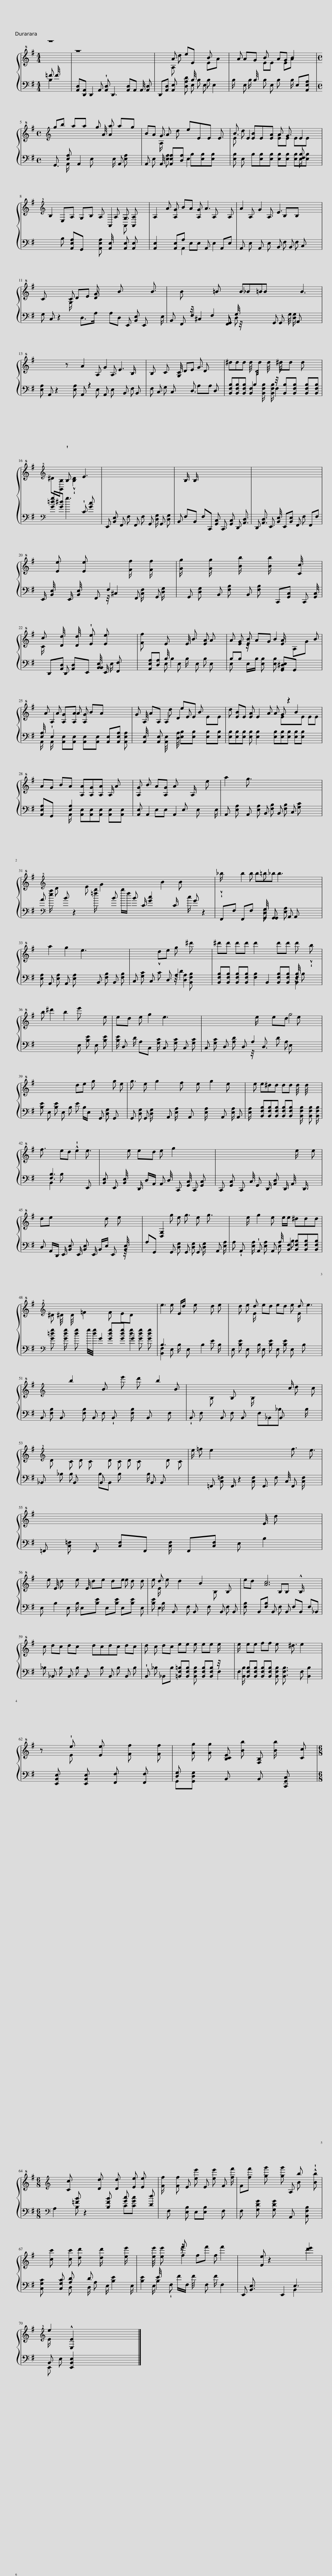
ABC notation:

X:1
%%score { ( 1 6 ) | ( 2 3 4 5 ) }
L:1/8
M:4/4
I:linebreak $
K:G
V:1 treble+8
V:6 treble+8
V:2 bass
V:3 bass
V:4 bass
V:5 bass
V:1
 x8 | x49/4 | x4[I:staff +1] [D,,A,D] B,/4 B, B,[I:staff -1] x7/4 | x3 B x2 EA x3/2 |$[M:4/4][K:treble] x6 ag | %5
 x9/4 A x11/2 | x15/2[I:staff +1] [E,F,B,][I:staff -1] x |$[K:treble+8] x33/4[I:staff +1] [A,,,E,][I:staff -1] x3/4 | x8 A, x2 | x9/2[I:staff +1] F,, F,[I:staff -1] x3/2 |$ %10
 x4 G,/ x21/2 | x6[I:staff +1] D,,[I:staff -1] x6 |$ x10 A,3/2 x B,/ x | x25/4[I:staff +1] A,,A,[I:staff -1] x/ | x21/4 ^dd d x5/4 |$ %15
[K:treble+8] x8 | x19/2 | x11 | x41/4 |$ x35/4 | %20
 x23/2 |$ x8 | x5 E/4 x5/4 [EA] x/ | x2 E2 x/ A x3 |$ x/[I:staff +1] A,,,/[I:staff -1] a x25/4 | %25
 x19/4[I:staff +1] [E,,B,][E,B,] [E,B,][E,B,] |[I:staff -1] x14 |$ x9 | x9 | x8 |$ %30
[K:treble+8] x43/2 | x13/4 b_b[I:staff +1] A,,,[I:staff -1] x7/4 |$ x12 | x5 z/4[I:staff +1] D,2[I:staff -1] x3/4 | x10 z/4 x7/4 |$ %35
 x9 | x17/2 | x33/4 g4 |$ x9[I:staff +1] [D,,G,][I:staff -1] x2 | x12 e x | %40
 x9 |$ x9 | x17/2 | x35/4 |$ x15/2[I:staff +1] B,,,2 | %45
[I:staff -1] x23/2 | x27/4[I:staff +1] [B,,,F,]2[I:staff -1] x3/2 |$[K:treble+8] x39/4 | x2 e x5 d e | x13 |$ %50
[K:treble] x31/2 | x25/2 |$[K:treble+8] x14 | x51/4 |$ x21/2 |$ %55
 x35/4 e x7/4 | x15 | x5 B,B, x !^!B,/ x5/2 |$ x12 | x11 | %60
 x12 |$ x9 | x17/2 |$[M:6/8][K:treble] x13 | x8 | %65
 x10 |$ x10 | x9/4[I:staff +1] B,2[I:staff -1] x23/4 | x19/2 [d'e']2 |$[K:treble+8][I:staff +1] E,,,[I:staff -1] x5 |] %70
V:2
 z8 | z8 x17/4 | D,,[A,,D,] [A,,E,][I:staff -1] d' eE[I:staff +1] E,, E,2 | B,/[I:staff -1] a[I:staff +1] B,,/ B,/4 x3/4 B, E, B, x B,/ E,[A,,E,A,] |$[M:4/4][I:staff -1] gb aa[I:staff +1] E,[I:staff -1] A/4 [Aa][I:staff +1] x7/4 | %5
[I:staff -1] BA G3/2[I:staff +1] x3/4[I:staff -1] eEE E3/2 | B3/2 E2[I:staff +1] x3/2[I:staff -1] A G3/2 E2 |$ B,2 E,A, G,B, A, A,,2 [A,,A,] | A,2 A [A,G] BA [A,G] A3 A, | A2 G2 E3[I:staff +1] x |$ %10
[I:staff -1] c[I:staff +1] C,, z2 x/[I:staff -1] dE G3/2[I:staff +1] A,,D, E,, [B,,E,] E,,[I:staff -1] b3/2[I:staff +1] E,,/ | B,, F,, F,2 F,2 G,/4[I:staff -1] b=B[I:staff +1] G,,, G,/4 A,, x5/2 |$ [E,A,] A,, z2 z [E,A,] A,, z2 A,, E,[I:staff -1] e3 | B,[I:staff +1] C,, G, C,[I:staff -1] [GC]/4 DE G3/2[I:staff +1] D,, |[I:staff -1] ^d'^dd d/4[I:staff +1] B,,/[I:staff -1]d'/4[I:staff +1] [B,,,F,B,]/[I:staff -1] d'/4[I:staff +1] [B,,,F,B,]/[I:staff -1] d'/4[I:staff +1] [B,,,B,][B,,F,B,] [B,,F,B,][B,,F,B,] |$ %15
[K:bass][I:staff -1] ^d[B,,B,] !wedge!B, !wedge!!^![B,^D]2 E3 |[I:staff +1] E,,, [B,,E,] F,, F, F,, F, G,, [D,G,]/ G,, [D,G,] | B,, F,B,, F,C,, [G,,C,] C,,3/2 [G,,C,] D,, [A,,D,]3/2 | D,, [A,,D,]3/2 E,,3/2 [B,,E,]/4 E,,[B,,E,] F,, F, F,,F, |$ E,,/ [B,,E,]/4[I:staff -1] [ee][I:staff +1] E,,,/ [B,,E,]/4[I:staff -1] [ee][I:staff +1] F,,, F,2[I:staff -1] [ff]/[I:staff +1] [^C,,F,]/[I:staff -1] [ff]/[I:staff +1] [D,,G,]/ x/4 | %20
[I:staff -1] [gg]/[I:staff +1] G,,, [D,G,][I:staff -1] [gg]/[I:staff +1] B,,, [F,B,][I:staff -1] [bb]/[I:staff +1] B,,, [F,B,][I:staff -1] [bb]/[I:staff +1] C,,,[G,,C,][I:staff -1] [cc]/4[I:staff +1] C,,, [G,,C,]/4 |$[I:staff -1] c'[I:staff +1] x/[I:staff -1] [dd]/4[I:staff +1] D,,,[I:staff -1] [dd]/4[I:staff +1] x3/4[I:staff -1] !wedge![ee] [Ee][I:staff +1] [F,,,F,] x5/4 |[I:staff -1] [ff][I:staff +1] [A,,,E,A,][D,A,] B,/4 B,2[I:staff -1] b3/2 A[I:staff +1] x/4 |[I:staff -1] a [EG] B[I:staff +1] x[I:staff -1] b2[I:staff +1] x5/2 |$ [E,A,]/4[I:staff -1] a [A,G][A,A] [A,G][I:staff +1] x4 | %25
[I:staff -1] g A,/4 AA, A,2 E B[I:staff +1] x3/2 |[I:staff -1] d' [EB]E [EA] E2 A A G[I:staff +1] x[I:staff -1] b2[I:staff +1] x2 |$[I:staff -1] aG BA [A,A][A,G][A,A] A,/ A[I:staff +1] x/ |[I:staff -1] [AG] B A[A,G] A[I:staff +1] E,,[I:staff -1] A/[I:staff +1] E,,[I:staff -1] e'[I:staff +1] E,,/ |[I:staff -1] a'2 g3/2[I:staff +1] B,,, B,, C, x3/2 |$ %30
[K:bass] A [ea]/[I:staff -1] d[I:staff +1] B, z2[I:staff -1] e[I:staff +1] [=Fb]/[I:staff -1] g2[I:staff +1] B, b/=f/ B C/ [Gc]2[I:staff -1] b2[I:staff +1] C,/[I:staff -1] b[I:staff +1] C/ G z2 |[I:staff -1] !wedge!!^!_b'/[I:staff +1] x3/2[I:staff -1] b'2 =b[I:staff +1] [E,,A,] x2 |$ [E,A,] A,, [E,A,] A,, [E,A,][I:staff -1] e'3[I:staff +1] B,,, [F,B,] B,, [F,B,] | C, [G,C] C, C D,3/2 [D,A,]2 x/ |[I:staff -1] ^d''^d' d'd' d'2[I:staff +1] B,,,2 [B,,F,B,][B,,F,B,] [F,B,]/4 B, x3/4 |$ %35
[I:staff -1] b' ^d'2 b2 e'[I:staff +1] [B,,E] E, [B,E] |[I:staff -1] e'd e g2[I:staff +1] x/ [G,C] C, [G,C] | C, [G,C] D, [A,D] D, A,2[I:staff -1] e'd e[I:staff +1] x9/4 |$ [B,E] E, [B,E] E, B, E B,/E,/[I:staff -1] g'[I:staff +1] G,,, [D,G,][I:staff -1] g' e | g3/2 e g2[I:staff +1] A,,, [E,A,]/[I:staff -1] f'[I:staff +1] A,,,[I:staff -1] e'[I:staff +1] [E,,A,]/[I:staff -1] g'2[I:staff +1] A,,, [E,A,]/ A,, | %40
 [E,A,]/[I:staff -1] e' e^dd dd d/4[I:staff +1] [B,,,F,B,]/[I:staff -1] ^d'/4[I:staff +1] [B,,,F,B,] [B,,F,B,]/ |$[I:staff -1] f'3/2[I:staff +1] x2[I:staff -1] e'd !wedge!!^!e2 e3/2 |[I:staff +1] [B,,,E,] E,, [B,,E,]/4[I:staff -1] e' ed[I:staff +1] D,,/4[I:staff -1] g'2[I:staff +1] [G,,,C,] | C,, [G,,C,] C,, C,/4 G,, D,,/ [A,,D,] D,,/ A,,/4[I:staff -1] e'/[I:staff +1] D,,,3/4[I:staff -1] e' |$ de[I:staff +1] E,,,/ [B,,E,] E,,/ [B,,E,] E,,/ B,,/E,/ E,, E,/4 x7/4 | %45
 A,G,,[I:staff -1] [DG,]2 g e g3/2 e g3/2[I:staff +1] A,,, [E,A,]/ | A, !wedge!A,,[I:staff -1] e'/[I:staff +1] [E,,A,]/ !wedge!A,, [E,A,] A,, A,/4[I:staff -1] e'/e/ ^ddd |$[I:staff +1][K:bass][I:staff -1] ^d ^D/4[I:staff +1] [G,dg]/[I:staff -1] d/4[I:staff +1] [Dg] g/4[dg]/4 G2 x5/4 G2 x |[I:staff -1] e'3 E/d/[I:staff +1] E,,[I:staff -1] e'[I:staff +1] B,,2 E B,/ x/ | E, [B,E] E, x/ B,/ E, [B,E] E, [B,E] E, x/ B, x5/2 |$ %50
 B,, [F,B,] B,,[I:staff -1] b2[I:staff +1] [F,B,] B,, F, !wedge!B,,[I:staff -1] e'[I:staff +1] [F,B,]/[I:staff -1] d'[I:staff +1] B,,[I:staff -1] b2 B |[I:staff +1] !wedge!B,, F,[I:staff -1] B,[I:staff +1] B,,[I:staff -1] B,[I:staff +1] B,,[I:staff -1] B,/[I:staff +1] F,_B,,_B,[I:staff -1] c/ d[I:staff +1] B,/[I:staff -1] c |$[I:staff +1] _B,,,[I:staff -1] d[I:staff +1] _B,,[I:staff -1] c D C[I:staff +1] B,,,[I:staff -1] d C D C[I:staff +1] B,,,[I:staff -1] d C | e/ =f e2[I:staff +1] =F,,,/ z2 [C,=F,] =F,,3/2 F, C,/4 F,, [C,F,]/[I:staff -1] e'3/2 |$[I:staff +1] =F,,, [C,=F,] =F,, [C,F,]F,, [C,F,]/ F,,[C,F,] E, B,2 |$ %55
 E,[I:staff -1] e' E/4 d[I:staff +1] E,,[I:staff -1] e' E/4 de de d d | e d e[I:staff +1] B,,,[I:staff -1] d'2[I:staff +1] F,, B,,[I:staff -1] b2[I:staff +1] F,,[I:staff -1] B[I:staff +1] B,,,[I:staff -1] B[I:staff +1] B,,, |[I:staff -1] e'd[I:staff +1] B,,,[F,B,] B,, F, B,, F,B,, F,_B,, |$[I:staff -1] c' dc dc[I:staff +1] _B,,,[I:staff -1] d'cdc dc | d c dc ee e ee e/[I:staff +1] x3/2 | %60
[I:staff -1] e'/[I:staff +1] [B,,,B,]/ [B,,F,B,][B,,F,B,] [B,,F,B,][B,,F,B,] [B,,F,B,] [B,,F,B,]3/2[I:staff -1] ^d'3/2 e2[I:staff +1] x |$ z [E,,B,,E,] x [E,,B,,E,][I:staff -1] [ee][I:staff +1] [F,,,F,][I:staff -1] [ff][I:staff +1] [F,,,F,][I:staff -1] [ff] |[I:staff +1] [D,,G,][I:staff -1] [gg] [Gg] [B,CE] [Bb] [F,B,] [Bb]/[I:staff +1] [C,,,G,,C,][I:staff -1] [cc] |$[M:6/8][I:staff +1][K:bass] A,2[I:staff -1] [Cc][I:staff +1] x z2[I:staff -1] [Dd][I:staff +1] [B,=FB][I:staff -1] [Dd][I:staff +1] x[I:staff -1] [Ee] [Ee][I:staff +1] [Dd] |[I:staff -1] [Ff]/[I:staff +1] F,[I:staff -1] [Ff] E [ee'] E [ee'] F [ff']/ | %65
 F[ff'][I:staff +1] [G,DG][I:staff -1] [gg'][I:staff +1] [G,DG][I:staff -1] [gg'] A, b[I:staff +1] [B,,F,B,][I:staff -1] !wedge!!^![Bb] |$[I:staff +1] [C,G,C][I:staff -1] [cc'][I:staff +1] [C,G,C][I:staff -1] [cc'] [dd'][I:staff +1] x/ A, E,/ [B,E]2[I:staff -1] [ee']/[I:staff +1] E,/ | [B,E]2 E,/[I:staff -1] [ee'][I:staff +1] !wedge!F, x3/4 F/4[I:staff -1] ff' f[I:staff +1] x3/2 | E,, [B,,E,]3/2[I:staff -1] [Ee][I:staff +1] z2 E,,2 E,3 x |$[I:staff -1] e'2[I:staff +1] x4 |] %70
V:3
 =F F/4 x27/4 | [A,,D,][D,,A,,] D,,2 A,, !wedge![A,,D,] D,,3 [A,,D,]A,, A,,/4 [A,,D,] | x2[I:staff -1] a x13/4 B x7/4 | x AG EE AG B2 x/ |$[M:4/4][I:staff +1] G,,3/2 [E,A,] A,,2[I:staff -1] g[I:staff +1] E,/ A,, x | %5
 A,, E, A,,/4 [E,A,][I:staff -1] d x9/2 | E d [EB]E[EA] [EA]E EE x/ |$ x2[I:staff +1] B,, [A,,E,A,]G,, x [A,,E,A,] [A,,E,]/4[I:staff -1] A G,3/2 x/4 |[I:staff +1] [A,,,E,]2 x [A,,E,]A, E,E, A,, E,2 x | A,, E, A,, E, B,, B,, C, x |$ %10
 G, x4 D,>A, x8 | x[I:staff -1] b x/4[I:staff +1] ^C,,2[I:staff -1] =b[I:staff +1] F,,, z/4[I:staff -1] _bB[I:staff +1] G,,, [D,G,]/[I:staff -1] =b3 |$ x6 A2 A, G2 x/[I:staff +1] B,,, F, x/ | F, x17/4 D,3/2[I:staff -1] d x |[I:staff +1] [B,,,F,B,][B,,F,B,][B,,F,B,] [B,,F,]2 F,2 x5/2 |$ %15
[K:bass] [G=dg][G^d] g3 !wedge!C [Gc] x | x19/2 | x[I:staff -1] B/ x/ B,/ x17/2 | x41/4 |$ x9/2[I:staff +1] z/4 ^C,2 F,, G,, | %20
 x23/2 |$[I:staff -1] c/[I:staff +1] D,,,[A,,D,] [A,,D,]E,, [B,,E,]/4 E,,/ E,/ x9/4 | x3[I:staff -1] e[I:staff +1] E,, B,/ E, B, x/ | B,B, E,/B,/ [E,B,] [E,B,] x7/2 |$ A,,/ !wedge!E,2 x23/4 | %25
 x [A,,E,]/4 x [A,,E,] [A,,E,]/4[I:staff -1] d'[I:staff +1] [D,,A,]/4[I:staff -1] e'E EE |[I:staff +1] [E,,B,][E,B,][E,B,] [E,B,] [E,B,]2 x [E,B,][E,B,][E,B,] [E,B,][E,B,] x2 |$ [A,,E,A,]G,, x [E,A,]2 x2 [A,,E,][A,,E,] | [A,,E,] A,,2 x A,,2 x3 | A,, [E,A,] A,, [E,A,] [F,B,] [F,B,] [G,C] x |$ %30
[K:bass] x43/2 | F,,F, F,,F, [G,,D,G,]/4 G,,3/2 A,, x5/4 |$ x[I:staff -1] a'2 g2 x7 | x3 !^!de g ^d' x |[I:staff +1] [B,,,F,B,][B,,F,B,] [B,,F,B,][B,,F,B,] [F,B,]2 x4 B,,2 |$ %35
 x5 E, x3 | [B,E]/ D, D/ A,C, [G,C]/ C, x3 | x5 z/4[I:staff -1] e'/[I:staff +1] D,,3/2 D E, x3 |$ x5[I:staff -1] d'e x5 |[I:staff +1] G,,, [D,G,] [D,G,]/ x23/2 | %40
 x3/2 [B,,F,B,][B,,F,B,][B,,F,B,] [B,,F,B,][B,,F,B,] x5/2 |$ x3/2 [F,B,]3 x3 E,, x/ | x13/4 D,,/ D,/A,,/ A,, C,, [G,,C,]/4 C,, x/ | x35/4 |$ D, A,,/D,,/ x5[I:staff -1] e' x3/2 | %45
 x4[I:staff +1] G,,, [D,G,] G,, [D,G,] [D,G,]/ x3 | x3[I:staff -1] g'2 e x[I:staff +1] B,, x9/4 |$[K:bass] [G=dg] x15/4 [G^dg][Gdg] [dg]2 [Gdg] | B,3 B,/ x13/2 | x[I:staff -1] d' e d ed ed e d e3 |$ %50
 x7 B x15/2 | x4[I:staff +1] F, x7/2 _B,, x3 |$ x3 _B,, x2 _B,B,, B, x2 B,/ B,, x3/2 | x3/2 =F,, [C,=F,] x37/4 |$ x17/2[I:staff -1] e/4 d x3/4 |$ %55
 x2[I:staff +1] B,,2 x/4 B,/ E,[B,E] E,[B,E] x11/4 | [B,E] E,2 x10 F, x | [F,B,] x10 |$ _B, _B,, B, B,, B, x2 B, B,, B, B,, B, | !wedge!B,, _B, _B,,B, [=B,,F,=B,][B,,F,B,] [B,,F,B,] [B,,F,B,][B,,F,B,] F,2 | %60
 F,2 x7 F, [B,,B,]2 |$ x2[I:staff -1] !wedge!e' x6 |[I:staff +1] G,,,[G,,D,G,] x B,, x B,, x5/2 |$[M:6/8][K:bass] x3 [=FB] x5 [Gc] x3 | x5/2 [E,B,] E,[E,B,] x F, x/ | %65
 F, x5 A,, x3 |$ x3 [A,D] x D[I:staff -1] [dd']/ x7/2 | x2 [ee']/4 x2[I:staff +1] F/F,/ x5/4 F, F/ F,2 | x15/2 B,,2 x2 |$[I:staff -1] e/[I:staff +1] E,, x9/2 |] %70
V:4
 B,2 x6 | x49/4 | x2[I:staff -1] A x13/4 EA x3/4 | x[I:staff +1] E,, x15/2 |$[M:4/4] x3/2 A,,/ x17/4 [E,A,] x3/4 | %5
 x2[I:staff -1] A,/[I:staff +1] [A,,E,A,][D,A,] B,[E,B,][E,B,] x5/4 | [E,B,] E, B,[E,B,][E,B,] [E,B,][E,B,] [E,B,][E,B,] x/ |$ x33/4[I:staff -1] A, x3/4 | x4[I:staff +1] A,,,2 x3 A,,E, | x[I:staff -1] A x A,3/2 B,B, x3/2 |$ %10
 x4 C x3/2 D x3/2 B x5 | x2[I:staff +1] z/4 x3 G,, x27/4 |$ x8 E, x4 B,, | x2[I:staff -1] c x23/4 | x5[I:staff +1] z/4 x17/4 |$ %15
[K:bass] x8 | x19/2 | x11 | x41/4 |$ x35/4 | %20
 x23/2 |$ x9/2 B,,2 x3/2 | x3 E, x11/4 E, x/4 | E, x7/2 [G,,A,,^D,E,]G,, x2 |$ x/[I:staff -1] A2 A BA x11/4 | %25
 x9/2 D2 x9/4 | x8 E[I:staff +1]z2[I:staff -1]e EE |$ x3[I:staff +1] A,,,/ x/ [A,,E,][A,,E,][A,,E,] x2 | x2 E,E, x5 | x8 |$ %30
[K:bass] x43/2 | x3[I:staff -1] _b' x/4[I:staff +1] G,,,2 x7/4 |$ x12 | x5 A,2 x | x8[I:staff -1] ^d''^d' d' !wedge!!^!b |$ %35
 x8 e | x9/2 e3 x | x8[I:staff +1] A,, x13/4 |$ x10 G,, x | x3/2 G,, x23/2 | %40
 x9 |$ x3/2 B,,2 B, x9/2 | x19/4[I:staff -1] e' x11/4 | x35/4 |$ x6 d x5/2 | %45
 x15/2[I:staff +1] G,,, x3 | x6 E, x/4 [B,,F,B,][B,,F,B,][B,,F,B,] |$[K:bass] x11/4[I:staff -1] =f2 =F E^D[I:staff +1] [G,^dg] x | [B,,F,]2 E, x7 | x3[I:staff -1] e/ x11/2 E/ x7/2 |$ %50
 x14[I:staff +1] F, x/ | x25/2 |$ x3 _B, x10 | x39/4[I:staff -1] =f'3/2 x3/2 |$ x21/2 |$ %55
 x17/2[I:staff +1] E,,[B,E] E, | x[I:staff -1] e/[I:staff +1] B,,/ x13 | x3[I:staff -1] [ac]6 x2 |$ x12 | x9[I:staff +1] z/4 x7/4 | %60
 x[I:staff -1] e'e ff e x6 |$ x2 E x6 | x17/2 |$[M:6/8][I:staff +1][K:bass] x3 B, x5 C[CGc] x2 | x8 | %65
 x7[I:staff -1] B x2 |$ x3[I:staff +1] D, x D,/ x9/2 | x9/4 E/4 x15/2 | x19/2[I:staff -1] d'2 |$[I:staff +1] B,,, [E,,B,,E,]2 x3 |] %70
V:5
 x8 | x49/4 | x5 E, x3 | x19/2 |$[M:4/4] x8 | %5
 x17/4 E,2 x5/2 | x15/2 E,/ x3/2 |$ x9 [A,,E,] | x11 | x8 |$ %10
 x15 | x13 |$ x14 | x35/4 | x19/2 |$ %15
[K:bass] x8 | x19/2 | x11 | x41/4 |$ x35/4 | %20
 x23/2 |$ x8 | x8 | x2 z/4 x/4[I:staff -1] aG E A,G B |$ x5/4[I:staff +1] [A,,,E,][A,,E,] [A,,E,][A,,E,] [A,,E,][A,,E,A,] [A,,E,A,] | %25
 x35/4 | x14 |$ x9 | x9 | x8 |$ %30
[K:bass] x43/2 | x4 [D,G,]/[I:staff -1] b'3 x/ |$ x12 | x6[I:staff +1] [B,,,F,B,] x | x12 |$ %35
 x9 | x17/2 | x49/4 |$ x12 | x14 | %40
 x9 |$ x9 | x17/2 | x35/4 |$ x15/2 z/4 x7/4 | %45
 x23/2 | x41/4 |$[K:bass] x39/4 | x10 | x13 |$ %50
 x31/2 | x25/2 |$ x14 | x51/4 |$ x21/2 |$ %55
 x23/2 | x15 | x11 |$ x12 | x11 | %60
 x12 |$ x9 | x17/2 |$[M:6/8][K:bass] x13 | x8 | %65
 x10 |$ x10 | x9/2[I:staff -1] f' x5/2 f'2 | x23/2 |$ x !^![E,E]2 x3 |] %70
V:6
 x8 | x49/4 | x9 | x19/2 |$[M:4/4][K:treble] x8 | %5
 x35/4 | x19/2 |$[K:treble+8] x10 | x11 | x8 |$ %10
 x15 | x13 |$ x14 | x35/4 | x19/2 |$ %15
[K:treble+8] x8 | x19/2 | x11 | x41/4 |$ x35/4 | %20
 x23/2 |$ x8 | x8 | x17/2 |$ x33/4 | %25
 x35/4 | x14 |$ x9 | x9 | x8 |$ %30
[K:treble+8] x43/2 | x8 |$ x12 | x8 | x12 |$ %35
 x9 | x17/2 | x49/4 |$ x12 | x14 | %40
 x9 |$ x9 | x17/2 | x35/4 |$ x19/2 | %45
 x23/2 | x41/4 |$[K:treble+8] x39/4 | x10 | x13 |$ %50
[K:treble] x31/2 | x25/2 |$[K:treble+8] x14 | x51/4 |$ x21/2 |$ %55
 x23/2 | x15 | x11 |$ x12 | x11 | %60
 x12 |$ x9 | x17/2 |$[M:6/8][K:treble] x13 | x8 | %65
 x10 |$ x10 | x9/2 f2 x7/2 | x23/2 |$[K:treble+8] x6 |] %70
